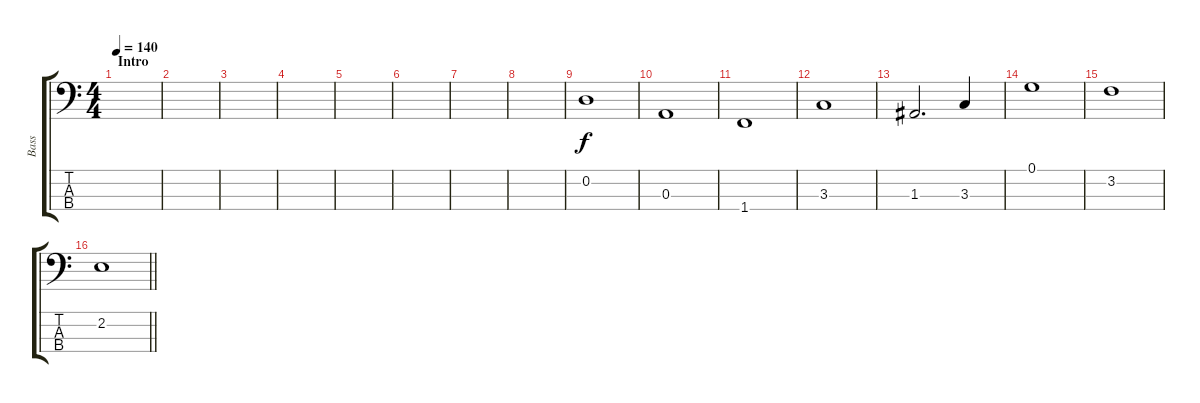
\track ("Bass" "Bass") {instrument electricbassfinger}
\staff {score tabs}
\tuning (G2 D2 A1 E1) {hide}
\ts (4 4)
\section ("" "Intro")
\tempo 140
\clef f4
\ks c
|
|
|
|
|
|
|
|
0.2.1 |
0.3.1 |
1.4.1 |
3.3.1 |
1.3.2{d} 3.3.4 |
0.1.1 |
3.2.1 |
\barLineRight lightlight
2.2.1
